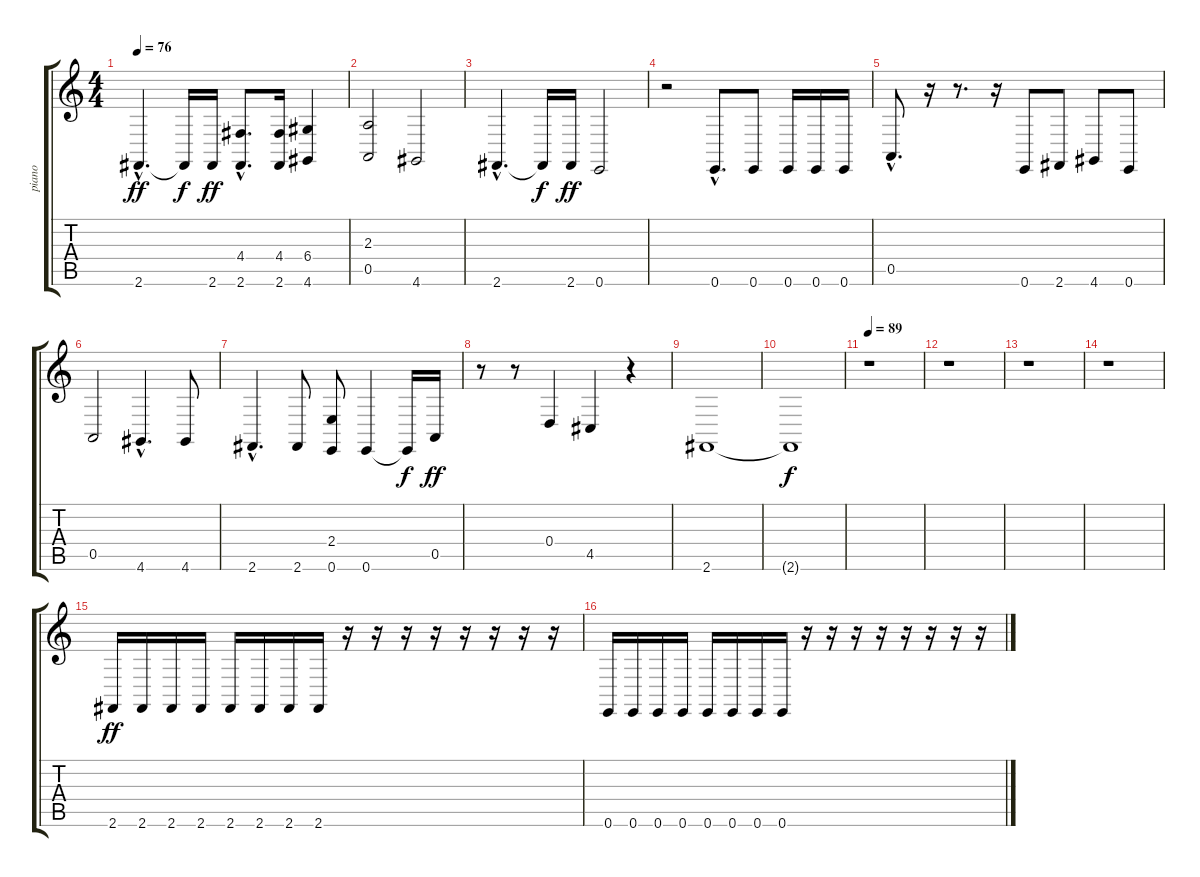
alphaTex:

\track ("piano" "piano") {instrument acousticgrandpiano}
\staff {score tabs}
\tuning (E4 B3 G3 D3 A2 E2) {hide}
\ts (4 4)
\tempo 76
\clef g2
\ks c
2.6{hac}.4{d dy ff} 2.6{t}.16{dy f} 2.6.16{dy ff} (4.4{hac} 2.6{hac}).8{d} (4.4 2.6).16 (6.4 4.6).4 |
(2.3 0.5).2 4.6.2 |
2.6{hac}.4{d} 2.6{t}.16{dy f} 2.6.16{dy ff} 0.6.2 |
r.2 0.6{hac}.8{d} 0.6.8 0.6.16 0.6.16 0.6.16 |
0.5{hac}.8{d} r.16 r.8{d} r.16 0.6.8 2.6.8 4.6.8 0.6.8 |
0.5.2 4.6{hac}.4{d} 4.6.8 |
2.6{hac}.4{d} 2.6.8 (2.4 0.6).8 0.6.4 0.6{t}.16{dy f} 0.5.16{dy ff} |
r.8 r.8 0.4.4 4.5.4 r.4 |
2.6.1 |
2.6{t}.1{dy f} |
\tempo 89
r.1 |
r.1 |
r.1 |
r.1 |
2.6.16{dy ff} 2.6.16 2.6.16 2.6.16 2.6.16 2.6.16 2.6.16 2.6.16 r.16 r.16 r.16 r.16 r.16 r.16 r.16 r.16 |
0.6.16 0.6.16 0.6.16 0.6.16 0.6.16 0.6.16 0.6.16 0.6.16 r.16 r.16 r.16 r.16 r.16 r.16 r.16 r.16
